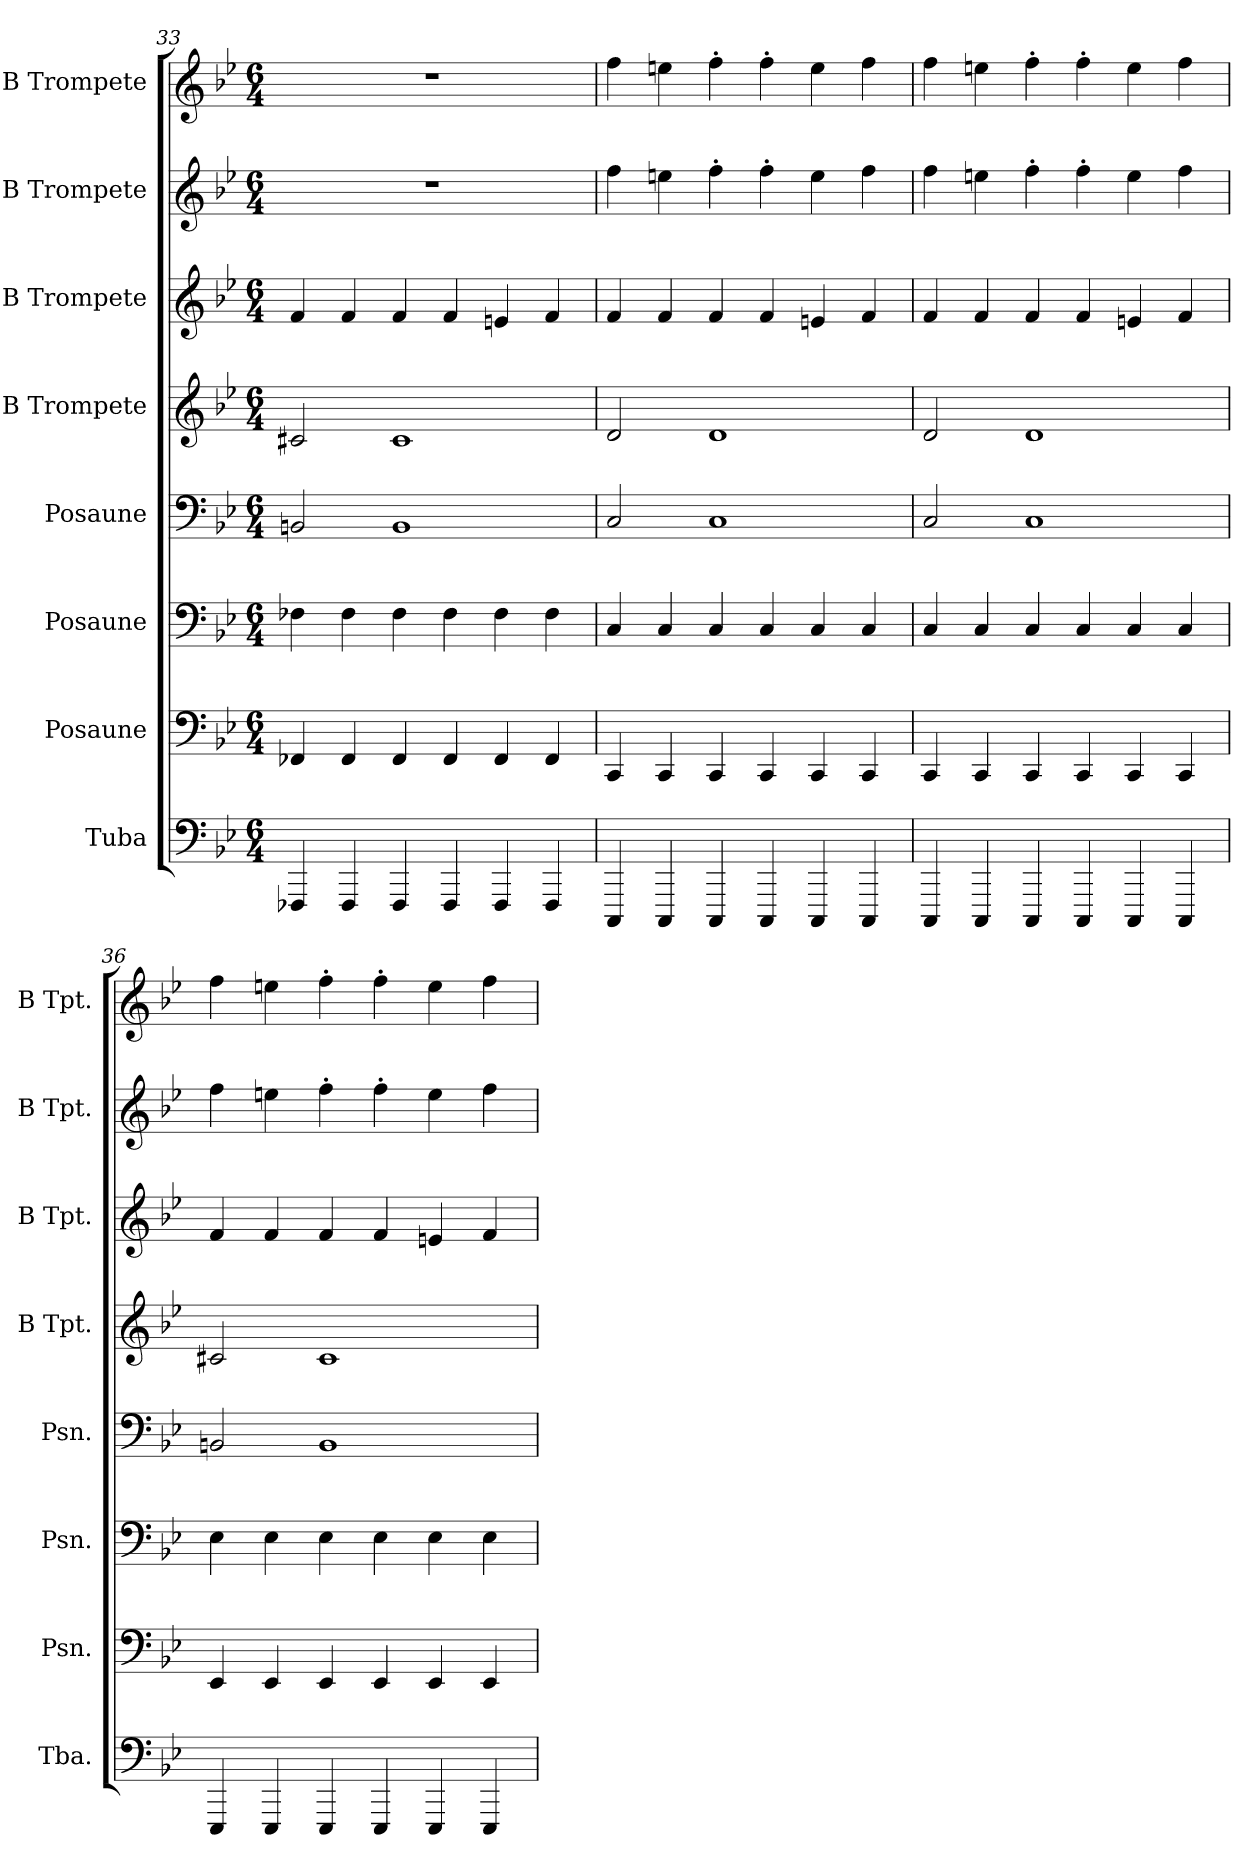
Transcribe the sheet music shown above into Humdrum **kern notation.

**kern	**kern	**kern	**kern	**kern	**kern	**kern	**kern
*part8	*part7	*part6	*part5	*part4	*part3	*part2	*part1
*staff8	*staff7	*staff6	*staff5	*staff4	*staff3	*staff2	*staff1
*I"Tuba	*I"Posaune	*I"Posaune	*I"Posaune	*I"B Trompete	*I"B Trompete	*I"B Trompete	*I"B Trompete
*I'Tba.	*I'Psn.	*I'Psn.	*I'Psn.	*I'B Tpt.	*I'B Tpt.	*I'B Tpt.	*I'B Tpt.
*clefF4	*clefF4	*clefF4	*clefF4	*clefG2	*clefG2	*clefG2	*clefG2
*	*	*	*	*ITrd1c2	*ITrd1c2	*ITrd1c2	*ITrd1c2
*k[b-e-]	*k[b-e-]	*k[b-e-]	*k[b-e-]	*k[b-e-a-d-]	*k[b-e-a-d-]	*k[b-e-a-d-]	*k[b-e-a-d-]
*M6/4	*M6/4	*M6/4	*M6/4	*M6/4	*M6/4	*M6/4	*M6/4
=33	=33	=33	=33	=33	=33	=33	=33
4FFF-X/	4FF-X/	4F-X\	2BBn/	2Bn/	4e-/	1.r	1.r
4FFF-/	4FF-/	4F-\	.	.	4e-/	.	.
4FFF-/	4FF-/	4F-\	1BB	1B	4e-/	.	.
4FFF-/	4FF-/	4F-\	.	.	4e-/	.	.
4FFF-/	4FF-/	4F-\	.	.	4dn/	.	.
4FFF-/	4FF-/	4F-\	.	.	4e-/	.	.
=34	=34	=34	=34	=34	=34	=34	=34
4CCC/	4CC/	4C/	2C/	2c/	4e-/	4ee-\	4ee-\
4CCC/	4CC/	4C/	.	.	4e-/	4ddn\	4ddn\
4CCC/	4CC/	4C/	1C	1c	4e-/	4ee-'\	4ee-'\
4CCC/	4CC/	4C/	.	.	4e-/	4ee-'\	4ee-'\
4CCC/	4CC/	4C/	.	.	4dn/	4dd\	4dd\
4CCC/	4CC/	4C/	.	.	4e-/	4ee-\	4ee-\
=35	=35	=35	=35	=35	=35	=35	=35
4CCC/	4CC/	4C/	2C/	2c/	4e-/	4ee-\	4ee-\
4CCC/	4CC/	4C/	.	.	4e-/	4ddn\	4ddn\
4CCC/	4CC/	4C/	1C	1c	4e-/	4ee-'\	4ee-'\
4CCC/	4CC/	4C/	.	.	4e-/	4ee-'\	4ee-'\
4CCC/	4CC/	4C/	.	.	4dn/	4dd\	4dd\
4CCC/	4CC/	4C/	.	.	4e-/	4ee-\	4ee-\
!!LO:PB:g=z
=36	=36	=36	=36	=36	=36	=36	=36
4EEE-/	4EE-/	4E-\	2BBn/	2Bn/	4e-/	4ee-\	4ee-\
4EEE-/	4EE-/	4E-\	.	.	4e-/	4ddn\	4ddn\
4EEE-/	4EE-/	4E-\	1BB	1B	4e-/	4ee-'\	4ee-'\
4EEE-/	4EE-/	4E-\	.	.	4e-/	4ee-'\	4ee-'\
4EEE-/	4EE-/	4E-\	.	.	4dn/	4dd\	4dd\
4EEE-/	4EE-/	4E-\	.	.	4e-/	4ee-\	4ee-\
=	=	=	=	=	=	=	=
*-	*-	*-	*-	*-	*-	*-	*-
